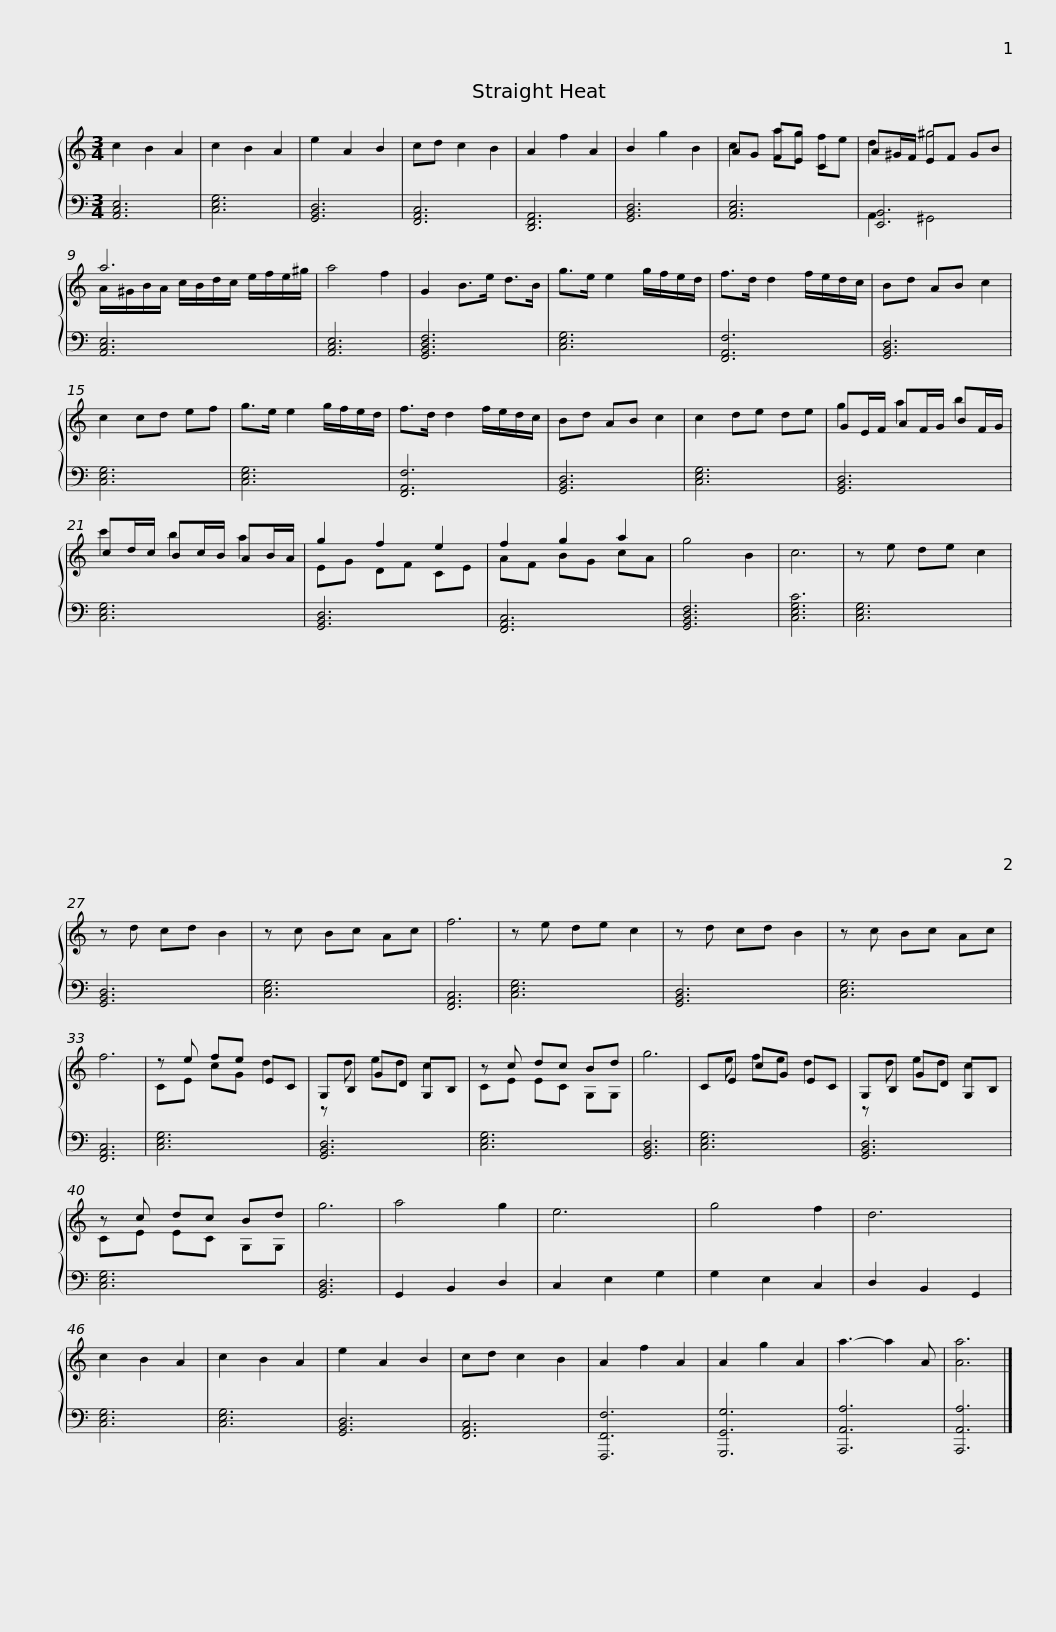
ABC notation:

X:1
%%score { ( 1 3 ) | ( 2 4 ) }
L:1/8
M:3/4
I:linebreak $
K:C
V:1 treble
V:3 treble
V:2 bass
V:4 bass
V:1
 c2 B2 A2 | c2 B2 A2 | e2 A2 B2 | cd c2 B2 | A2 f2 A2 | %5
 B2 g2 B2 | AG FE C2 | A^G/F/ EF GB |$ a6 | a4 f2 | %10
 G2 B>e d>B | g>e e2 g/f/e/d/ | f>d d2 f/e/d/c/ | Bd AB c2 | c2 cd ef |$ %15
 g>e e2 g/f/e/d/ | f>d d2 f/e/d/c/ | Bd AB c2 | c2 de de | GE/F/ AF/G/ BF/G/ | %20
 cd/c/ Bc/B/ AB/A/ |$ g2 f2 e2 | f2 g2 a2 | g4 B2 | c6 | %25
 z e de c2 | z d cd B2 | z c Bc Ac | f6 | z e de c2 | %30
 z d cd B2 |$ z c Bc Ac | f6 | z e fe EC | G,B, GD G,B, | %35
 z c dc Bd | g6 | CE cG EC | G,B, GD G,B, |$ z c dc Bd | %40
 g6 | a4 g2 | e6 | g4 f2 | d6 | %45
 c2 B2 A2 | c2 B2 A2 | e2 A2 B2 | cd c2 B2 | A2 f2 A2 | %50
 A2 g2 A2 |$ a3- a2 A | [Aa]6 |] %53
V:2
 [A,,C,E,]6 | [C,E,G,]6 | [G,,B,,D,]6 | [F,,A,,C,]6 | [D,,F,,A,,]6 | %5
 [G,,B,,D,]6 | [A,,C,E,]6 | [E,,B,,]6 |$ [A,,C,E,]6 | [A,,C,E,]6 | %10
 [G,,B,,D,F,]6 | [C,E,G,]6 | [F,,A,,F,]6 | [G,,B,,D,]6 | [C,E,G,]6 |$ %15
 [C,E,G,]6 | [F,,A,,F,]6 | [G,,B,,D,]6 | [C,E,G,]6 | [G,,B,,D,]6 | %20
 [C,E,G,]6 |$ [G,,B,,D,]6 | [F,,A,,C,]6 | [G,,B,,D,F,]6 | [C,E,G,C]6 | %25
 [C,E,G,]6 | [G,,B,,D,]6 | [C,E,G,]6 | [F,,A,,C,]6 | [C,E,G,]6 | %30
 [G,,B,,D,]6 |$ [C,E,G,]6 | [F,,A,,C,]6 | [C,E,G,]6 | [G,,B,,D,]6 | %35
 [C,E,G,]6 | [G,,B,,D,]6 | [C,E,G,]6 | [G,,B,,D,]6 |$ [C,E,G,]6 | %40
 [G,,B,,D,]6 | G,,2 B,,2 D,2 | C,2 E,2 G,2 | G,2 E,2 C,2 | D,2 B,,2 G,,2 | %45
 [C,E,G,]6 | [C,E,G,]6 | [G,,B,,D,]6 | [F,,A,,C,]6 | [F,,,F,,F,]6 | %50
 [G,,,G,,G,]6 |$ [A,,,A,,A,]6 | [A,,,A,,A,]6 |] %53
V:3
 x6 | x6 | x6 | x6 | x6 | %5
 x6 | c2 ag fe | d2 ^g4 |$ A/^G/B/A/ c/B/d/c/ e/f/e/^g/ | x6 | %10
 x6 | x6 | x6 | x6 | x6 |$ %15
 x6 | x6 | x6 | x6 | g2 a2 b2 | %20
 c'2 b2 a2 |$ EG DF CE | AF BG cA | x6 | x6 | %25
 x6 | x6 | x6 | x6 | x6 | %30
 x6 |$ x6 | x6 | CE cG d2 | z d ed c2 | %35
 CE EC G,G, | x6 | x e fe d2 | z d ed c2 |$ CE EC G,G, | %40
 x6 | x6 | x6 | x6 | x6 | %45
 x6 | x6 | x6 | x6 | x6 | %50
 x6 |$ x6 | x6 |] %53
V:4
 x6 | x6 | x6 | x6 | x6 | %5
 x6 | x6 | A,,2 ^G,,4 |$ x6 | x6 | %10
 x6 | x6 | x6 | x6 | x6 |$ %15
 x6 | x6 | x6 | x6 | x6 | %20
 x6 |$ x6 | x6 | x6 | x6 | %25
 x6 | x6 | x6 | x6 | x6 | %30
 x6 |$ x6 | x6 | x6 | x6 | %35
 x6 | x6 | x6 | x6 |$ x6 | %40
 x6 | x6 | x6 | x6 | x6 | %45
 x6 | x6 | x6 | x6 | x6 | %50
 x6 |$ x6 | x6 |] %53
